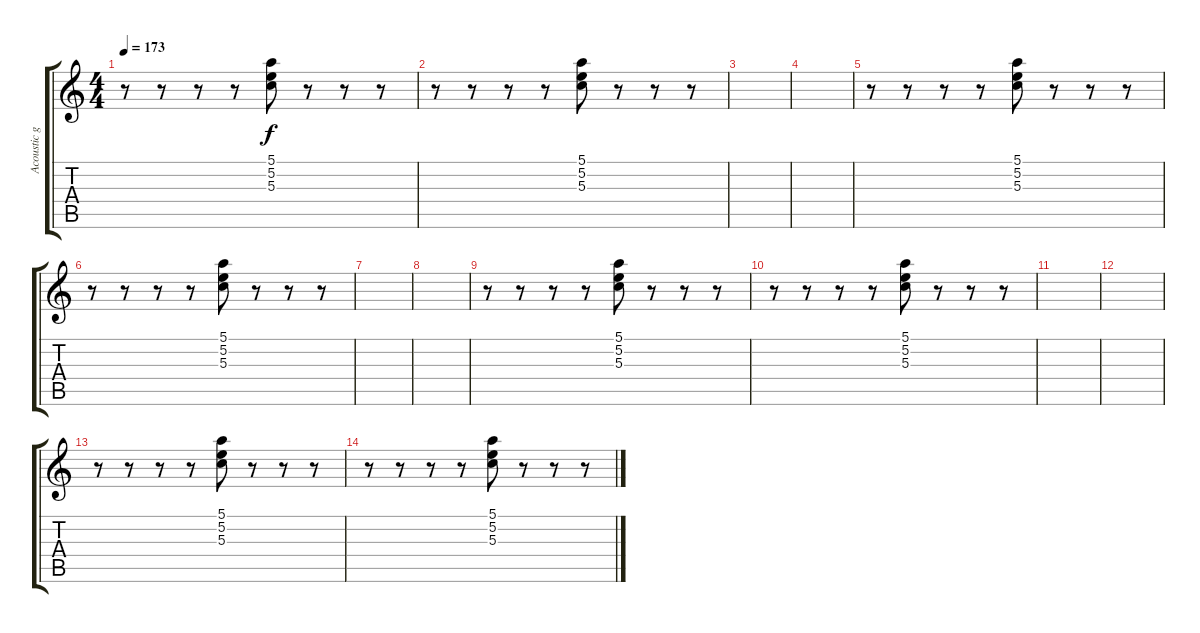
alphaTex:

\track ("Acoustic guitar 2" "Acoustic g") {instrument acousticguitarsteel}
\staff {score tabs}
\tuning (E4 B3 G3 D3 A2 E2) {hide}
\ts (4 4)
\tempo 173
\clef g2
\ks c
r.8{dy f} r.8 r.8 r.8 (5.1 5.2 5.3).8 r.8 r.8 r.8 |
r.8 r.8 r.8 r.8 (5.1 5.2 5.3).8 r.8 r.8 r.8 |
|
|
r.8 r.8 r.8 r.8 (5.1 5.2 5.3).8 r.8 r.8 r.8 |
r.8 r.8 r.8 r.8 (5.1 5.2 5.3).8 r.8 r.8 r.8 |
|
|
r.8 r.8 r.8 r.8 (5.1 5.2 5.3).8 r.8 r.8 r.8 |
r.8 r.8 r.8 r.8 (5.1 5.2 5.3).8 r.8 r.8 r.8 |
|
|
r.8 r.8 r.8 r.8 (5.1 5.2 5.3).8 r.8 r.8 r.8 |
r.8 r.8 r.8 r.8 (5.1 5.2 5.3).8 r.8 r.8 r.8
